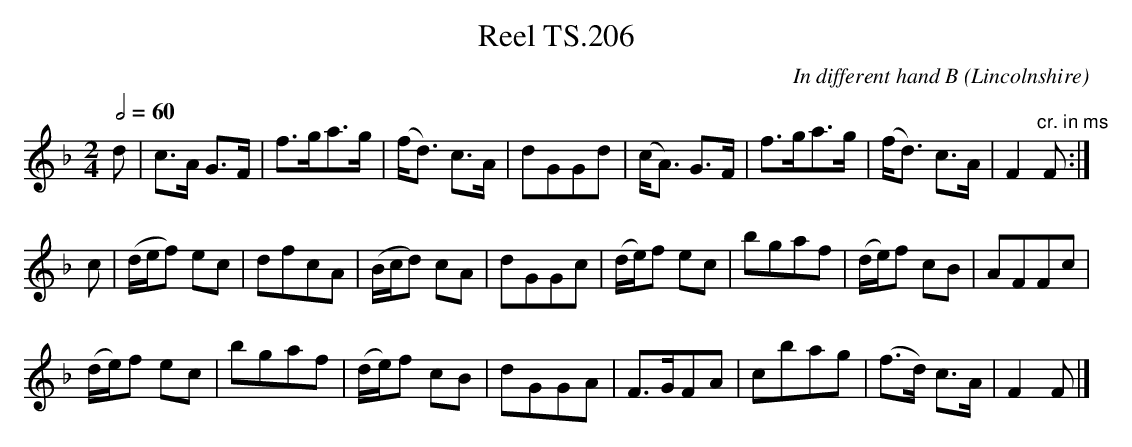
X:1
T:Reel TS.206
C:In different hand B
L:1/8
M:2/4
O:Lincolnshire
Q:1/2=60
K:F
d|c>A G>F|f>ga>g|(f<d) c>A|dGGd|(c<A) G>F|f>ga>g|(f<d) c>A|F2"cr. in ms"F:|!
c|(d/e/f) ec|dfcA|(B/c/d) cA|dGGc|(d/e/)f ec|bgaf|(d/e/)f cB|AFFc|!
(d/e/)f ec|bgaf|(d/e/)f cB|dGGA|F>GFA|cbag|(f>d) c>A|F2F|]
